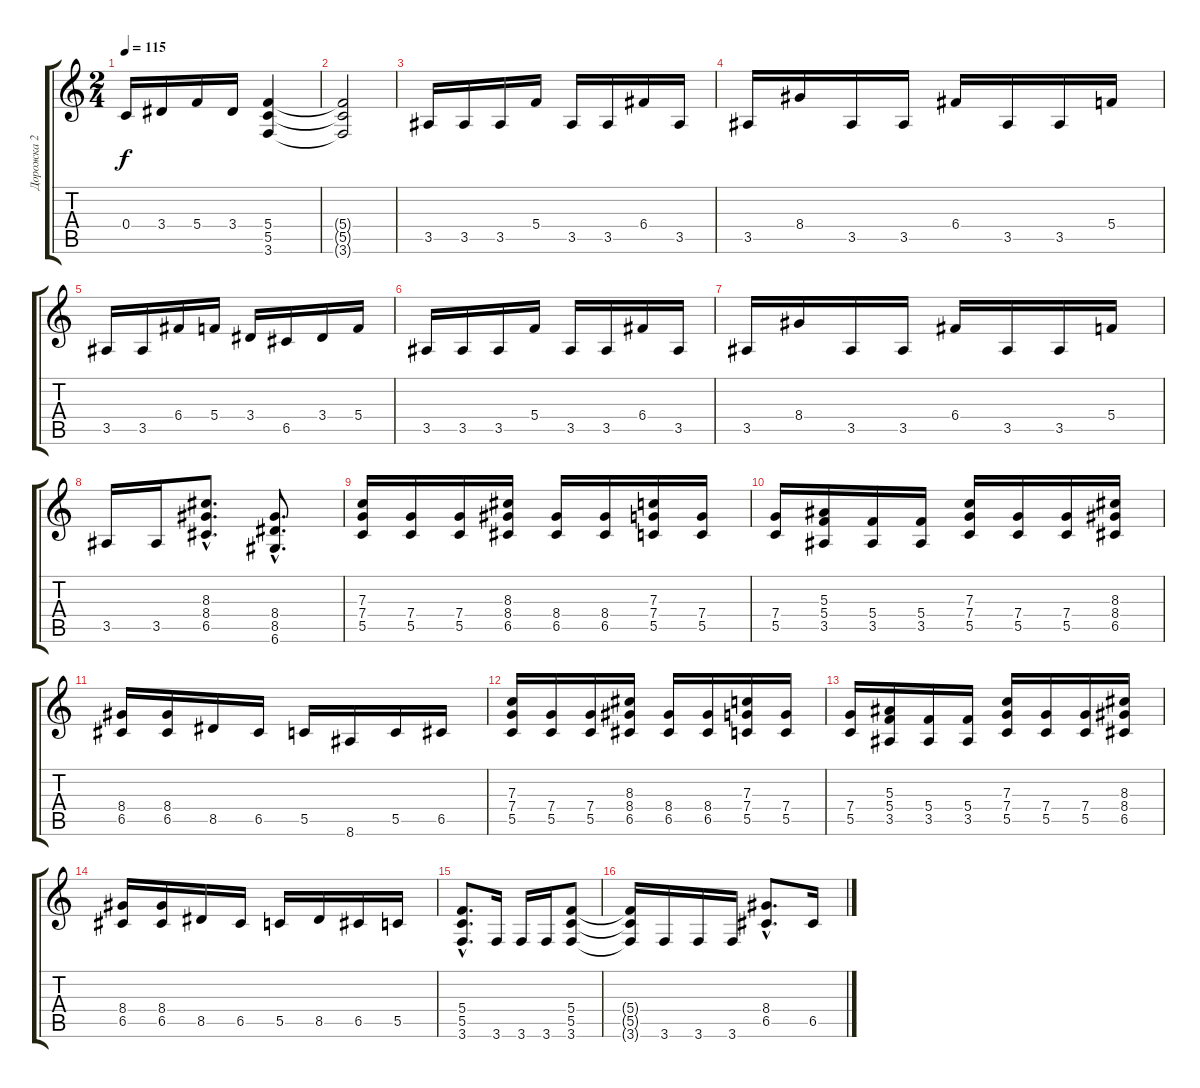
\track ("Дорожка 2" "Дорожка 2") {instrument distortionguitar}
\staff {score tabs}
\tuning (D4 A3 F3 C3 G2 D2) {hide}
\ts (2 4)
\tempo 115
\clef g2
\ks c
0.4.16{dy f} 3.4.16 5.4.16 3.4.16 (5.4 5.5 3.6).4 |
(5.4{t} 5.5{t} 3.6{t}).2 |
3.5.16 3.5.16 3.5.16 5.4.16 3.5.16 3.5.16 6.4.16 3.5.16 |
3.5.16 8.4.16 3.5.16 3.5.16 6.4.16 3.5.16 3.5.16 5.4.16 |
3.5.16 3.5.16 6.4.16 5.4.16 3.4.16 6.5.16 3.4.16 5.4.16 |
3.5.16 3.5.16 3.5.16 5.4.16 3.5.16 3.5.16 6.4.16 3.5.16 |
3.5.16 8.4.16 3.5.16 3.5.16 6.4.16 3.5.16 3.5.16 5.4.16 |
3.5.16 3.5.16 (8.3{hac} 8.4{hac} 6.5{hac}).8{d} (8.4{hac} 8.5{hac} 6.6{hac}).8{d} |
(7.3 7.4 5.5).16 (7.4 5.5).16 (7.4 5.5).16 (8.3 8.4 6.5).16 (8.4 6.5).16 (8.4 6.5).16 (7.3 7.4 5.5).16 (7.4 5.5).16 |
(7.4 5.5).16 (5.3 5.4 3.5).16 (5.4 3.5).16 (5.4 3.5).16 (7.3 7.4 5.5).16 (7.4 5.5).16 (7.4 5.5).16 (8.3 8.4 6.5).16 |
(8.4 6.5).16 (8.4 6.5).16 8.5.16 6.5.16 5.5.16 8.6.16 5.5.16 6.5.16 |
(7.3 7.4 5.5).16 (7.4 5.5).16 (7.4 5.5).16 (8.3 8.4 6.5).16 (8.4 6.5).16 (8.4 6.5).16 (7.3 7.4 5.5).16 (7.4 5.5).16 |
(7.4 5.5).16 (5.3 5.4 3.5).16 (5.4 3.5).16 (5.4 3.5).16 (7.3 7.4 5.5).16 (7.4 5.5).16 (7.4 5.5).16 (8.3 8.4 6.5).16 |
(8.4 6.5).16 (8.4 6.5).16 8.5.16 6.5.16 5.5.16 8.5.16 6.5.16 5.5.16 |
(5.4{hac} 5.5{hac} 3.6{hac}).8{d} 3.6.16 3.6.16 3.6.16 (5.4 5.5 3.6).8 |
(5.4{t} 5.5{t} 3.6{t}).16 3.6.16 3.6.16 3.6.16 (8.4{hac} 6.5{hac}).8{d} 6.5.16
